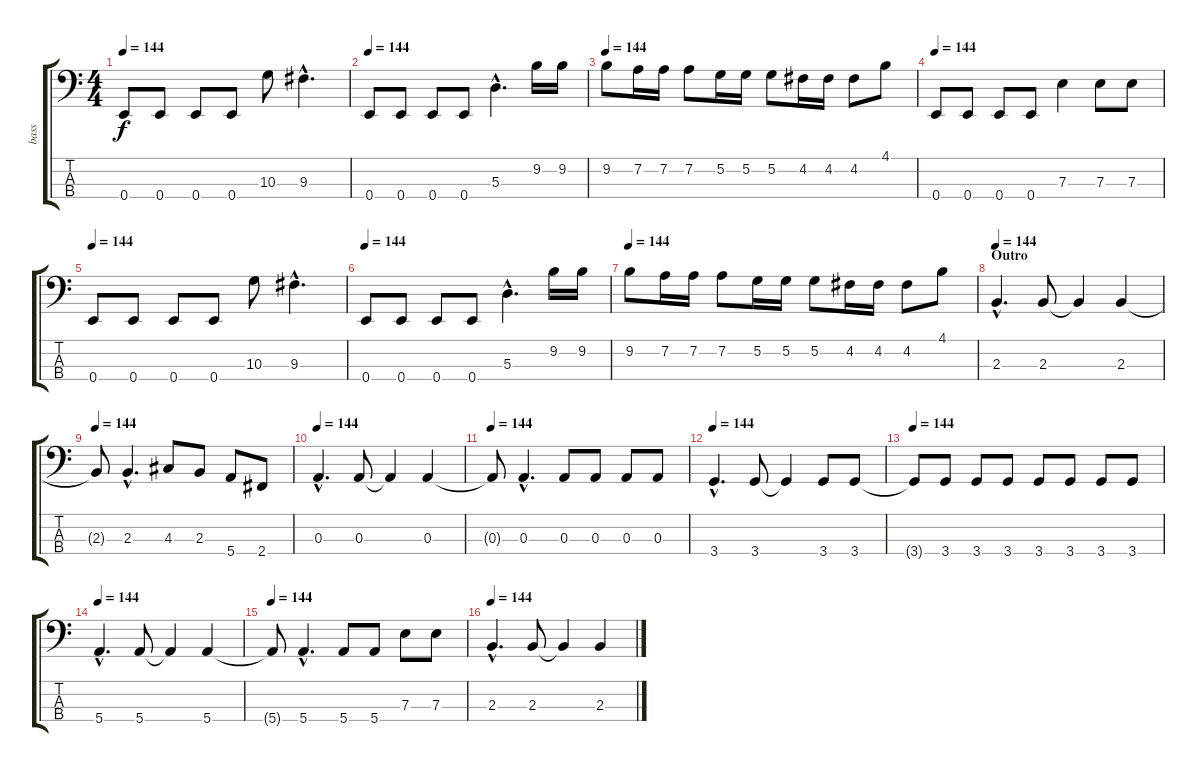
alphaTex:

\track ("bass" "bass") {instrument electricbassfinger}
\staff {score tabs}
\tuning (G2 D2 A1 E1) {hide}
\ts (4 4)
\tempo 144
\clef f4
\ks c
0.4.8{dy f} 0.4.8 0.4.8 0.4.8 10.3.8 9.3{hac}.4{d} |
\tempo 144
0.4.8 0.4.8 0.4.8 0.4.8 5.3{hac}.4{d} 9.2.16 9.2.16 |
\tempo 144
9.2.8 7.2.16 7.2.16 7.2.8 5.2.16 5.2.16 5.2.8 4.2.16 4.2.16 4.2.8 4.1.8 |
\tempo 144
0.4.8 0.4.8 0.4.8 0.4.8 7.3.4 7.3.8 7.3.8 |
\tempo 144
0.4.8 0.4.8 0.4.8 0.4.8 10.3.8 9.3{hac}.4{d} |
\tempo 144
0.4.8 0.4.8 0.4.8 0.4.8 5.3{hac}.4{d} 9.2.16 9.2.16 |
\tempo 144
9.2.8 7.2.16 7.2.16 7.2.8 5.2.16 5.2.16 5.2.8 4.2.16 4.2.16 4.2.8 4.1.8 |
\section ("" "Outro")
\tempo 144
2.3{hac}.4{d} 2.3.8 2.3{t}.4 2.3.4 |
\tempo 144
2.3{t}.8 2.3{hac}.4{d} 4.3.8 2.3.8 5.4.8 2.4.8 |
\tempo 144
0.3{hac}.4{d} 0.3.8 0.3{t}.4 0.3.4 |
\tempo 144
0.3{t}.8 0.3{hac}.4{d} 0.3.8 0.3.8 0.3.8 0.3.8 |
\tempo 144
3.4{hac}.4{d} 3.4.8 3.4{t}.4 3.4.8 3.4.8 |
\tempo 144
3.4{t}.8 3.4.8 3.4.8 3.4.8 3.4.8 3.4.8 3.4.8 3.4.8 |
\tempo 144
5.4{hac}.4{d} 5.4.8 5.4{t}.4 5.4.4 |
\tempo 144
5.4{t}.8 5.4{hac}.4{d} 5.4.8 5.4.8 7.3.8 7.3.8 |
\tempo 144
2.3{hac}.4{d} 2.3.8 2.3{t}.4 2.3.4
